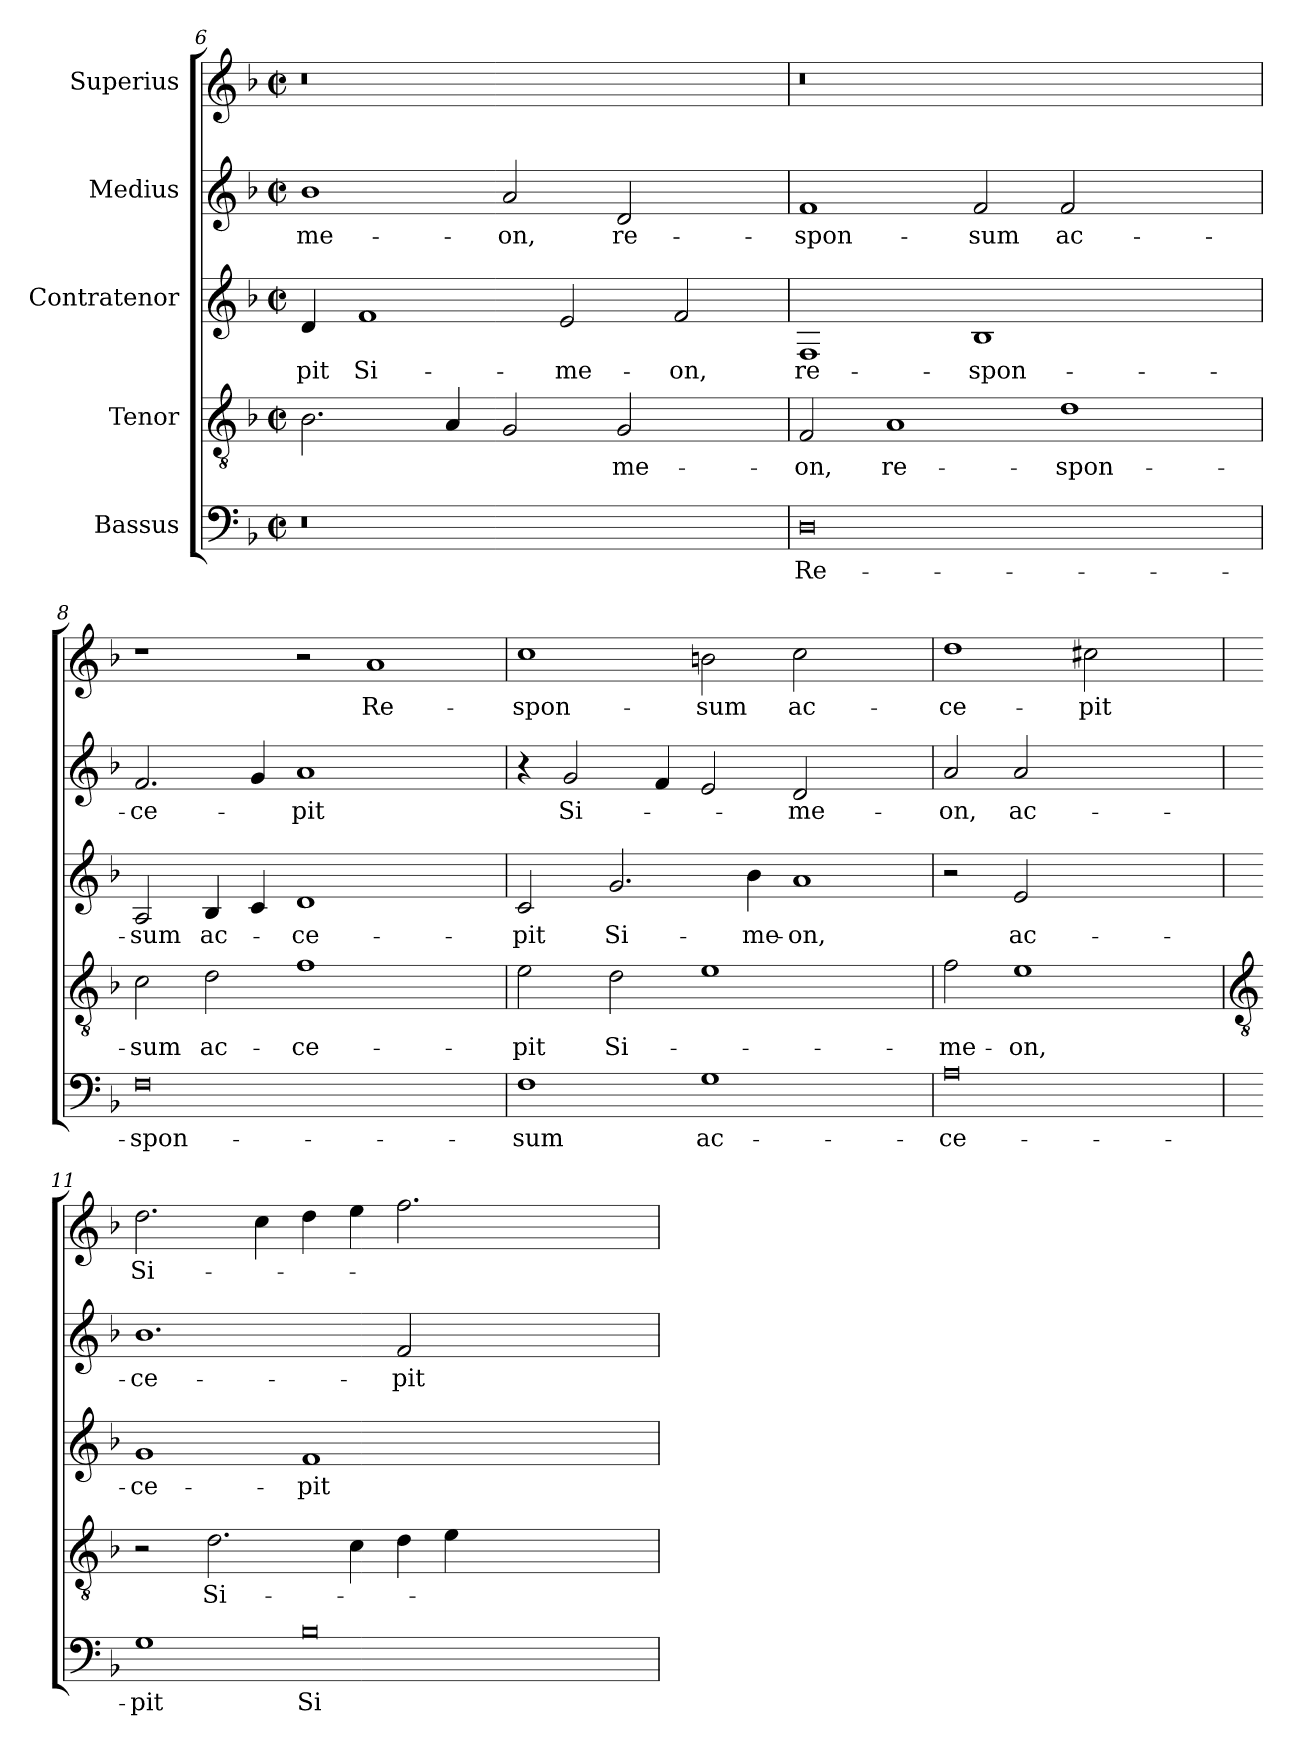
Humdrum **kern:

**kern	**text	**kern	**text	**kern	**text	**kern	**text	**kern	**text
*part5	*part5	*part4	*part4	*part3	*part3	*part2	*part2	*part1	*part1
*staff5	*staff5	*staff4	*staff4	*staff3	*staff3	*staff2	*staff2	*staff1	*staff1
*I"Bassus	*	*I"Tenor	*	*I"Contratenor	*	*I"Medius	*	*I"Superius	*
*clefF4	*	*clefGv2	*	*clefG2	*	*clefG2	*	*clefG2	*
*k[b-]	*	*k[b-]	*	*k[b-]	*	*k[b-]	*	*k[b-]	*
*F:	*	*F:	*	*F:	*	*F:	*	*F:	*
*M4/2	*	*M4/2	*	*M4/2	*	*M4/2	*	*M4/2	*
*met(c|)	*	*met(c|)	*	*met(c|)	*	*met(c|)	*	*met(c|)	*
=6	=6	=6	=6	=6	=6	=6	=6	=6	=6
!	!	!	!	!	!LO:LY:b	!	!LO:LY:b	!	!
*	*	*	*	*	*	*	*	*^	*
0r	.	2.B-	.	4d	-pit	1b-	-me-	0r	0ryy	.
!	!	!	!	!	!LO:LY:b	!	!	!	!	!
.	.	.	.	1f	Si-	.	.	.	.	.
.	.	4A	.	.	.	.	.	.	.	.
!	!	!	!	!	!	!	!LO:LY:b	!	!	!
.	.	2G	.	.	.	2a	-on,	.	.	.
!	!	!	!	!	!LO:LY:b	!	!	!	!	!
.	.	.	.	2e	-me-	.	.	.	.	.
!	!	!	!LO:LY:b	!	!	!	!LO:LY:b	!	!	!
.	.	2G	me-	.	.	2d	re-	.	.	.
!	!	!	!	!	!LO:LY:b	!	!	!	!	!
.	.	.	.	2f	-on,	.	.	.	.	.
4ryy	.	4ryy	.	.	.	4ryy	.	4ryy	4ryy	.
=7	=7	=7	=7	=7	=7	=7	=7	=7	=7	=7
!	!LO:LY:b	!	!LO:LY:b	!	!LO:LY:b	!	!LO:LY:b	!	!	!
0D	Re-	2F	-on,	1F	re-	1f	-spon-	0r	1ryy	.
!	!	!	!LO:LY:b	!	!	!	!	!	!	!
.	.	1A	re-	.	.	.	.	.	.	.
!	!	!	!	!	!LO:LY:b	!	!LO:LY:b	!	!	!
.	.	.	.	1B-	-spon-	2f	-sum	.	2ryy	.
!	!	!	!LO:LY:b	!	!	!	!LO:LY:b	!	!	!
.	.	1d	-spon-	.	.	2f	ac-	.	4ryy	.
.	.	.	.	.	.	.	.	.	4ryy	.
2ryy	.	.	.	2ryy	.	2ryy	.	2ryy	2ryy	.
=8	=8	=8	=8	=8	=8	=8	=8	=8	=8	=8
!	!LO:LY:b	!	!LO:LY:b	!	!LO:LY:b	!	!LO:LY:b	!	!	!
0F	-spon-	2c	-sum	2A	-sum	2.f	-ce-	1r	1ryy	.
!	!	!	!LO:LY:b	!	!LO:LY:b	!	!	!	!	!
.	.	2d	ac-	4B-	ac-	.	.	.	.	.
.	.	.	.	4c	.	4g	.	.	.	.
!	!	!	!LO:LY:b	!	!LO:LY:b	!	!LO:LY:b	!	!	!
.	.	1f	-ce-	1d	-ce-	1a	-pit	2r	1.ryy	.
!	!	!	!	!	!	!	!	!	!	!LO:LY:b
.	.	.	.	.	.	.	.	1a	.	Re-
2ryy	.	2ryy	.	2ryy	.	2ryy	.	.	.	.
=9	=9	=9	=9	=9	=9	=9	=9	=9	=9	=9
!	!LO:LY:b	!	!LO:LY:b	!	!LO:LY:b	!	!	!	!	!LO:LY:b
1F	-sum	2e	-pit	2c	-pit	4r	.	1cc	2ryy	-spon-
!	!	!	!	!	!	!	!LO:LY:b	!	!	!
.	.	.	.	.	.	2g	Si-	.	.	.
!	!	!	!LO:LY:b	!	!LO:LY:b	!	!	!	!	!
.	.	2d	Si-	2.g	Si-	.	.	.	0ryy	.
.	.	.	.	.	.	4f	.	.	.	.
!	!LO:LY:b	!	!	!	!	!	!	!	!	!LO:LY:b
1G	ac-	1e	.	.	.	2e	.	2bn	.	-sum
!	!	!	!	!	!LO:LY:b	!	!	!	!	!
.	.	.	.	4b-	-me-	.	.	.	.	.
!	!	!	!	!	!LO:LY:b	!	!LO:LY:b	!	!	!LO:LY:b
.	.	.	.	1a	-on,	2d	-me-	2cc	.	ac-
2ryy	.	2ryy	.	.	.	2ryy	.	2ryy	.	.
=10	=10	=10	=10	=10	=10	=10	=10	=10	=10	=10
!	!LO:LY:b	!	!LO:LY:b	!	!	!	!LO:LY:b	!	!	!LO:LY:b
0A	-ce-	2f	-me-	2r	.	2a	-on,	1dd	2ryy	-ce-
!	!	!	!LO:LY:b	!	!LO:LY:b	!	!LO:LY:b	!	!	!
.	.	1e	-on,	2e	ac-	2a	ac-	.	1.ryy	.
!	!	!	!	!	!	!	!	!	!	!LO:LY:b
.	.	.	.	1ryy	.	1ryy	.	2cc#X	.	-pit
.	.	2ryy	.	.	.	.	.	2ryy	.	.
!!LO:LB:g=z	!!
=11	=11	=11	=11	=11	=11	=11	=11	=11	=11	=11
*	*	*clefGv2	*	*	*	*	*	*	*	*
!	!LO:LY:b	!	!	!	!LO:LY:b	!	!LO:LY:b	!	!	!LO:LY:b
1G	-pit	2r	.	1g	-ce-	1.b-	-ce-	2.dd	0ryy	Si-
!	!	!	!LO:LY:b	!	!	!	!	!	!	!
.	.	2.d	Si-	.	.	.	.	.	.	.
.	.	.	.	.	.	.	.	4cc	.	.
!	!LO:LY:b	!	!	!	!LO:LY:b	!	!	!	!	!
0B-	Si-	.	.	1f	-pit	.	.	4dd	.	.
.	.	4c	.	.	.	.	.	4ee	.	.
!	!	!	!	!	!	!	!LO:LY:b	!	!	!
.	.	4d	.	.	.	2f	-pit	2.ff	.	.
.	.	4e	.	.	.	.	.	.	.	.
.	.	1ryy	.	1ryy	.	1ryy	.	.	2.ryy	.
.	.	.	.	.	.	.	.	2.ryy	.	.
.	.	.	.	.	.	.	.	.	4ryy	.
*	*	*	*	*	*	*	*	*v	*v	*
=	=	=	=	=	=	=	=	=	=
*-	*-	*-	*-	*-	*-	*-	*-	*-	*-
